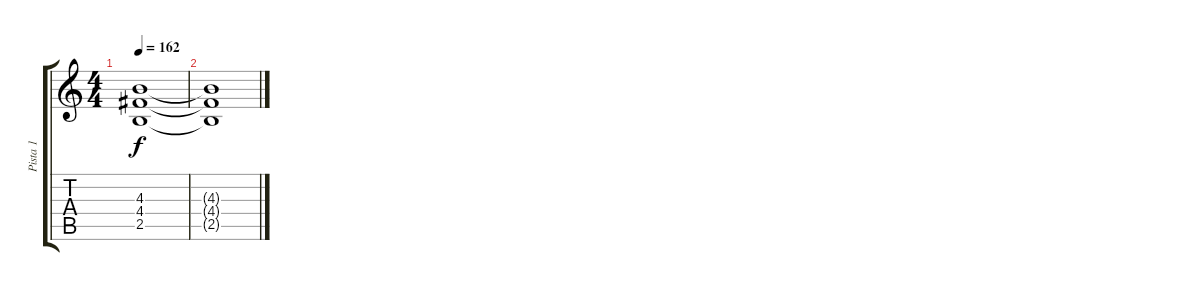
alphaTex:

\track ("Pista 1" "Pista 1") {instrument overdrivenguitar}
\staff {score tabs}
\tuning (E4 B3 G3 D3 A2 E2) {hide}
\ts (4 4)
\tempo 162
\clef g2
\ks c
(4.3{t} 4.4{t} 2.5{t}).1{dy f} |
(4.3{t} 4.4{t} 2.5{t}).1
